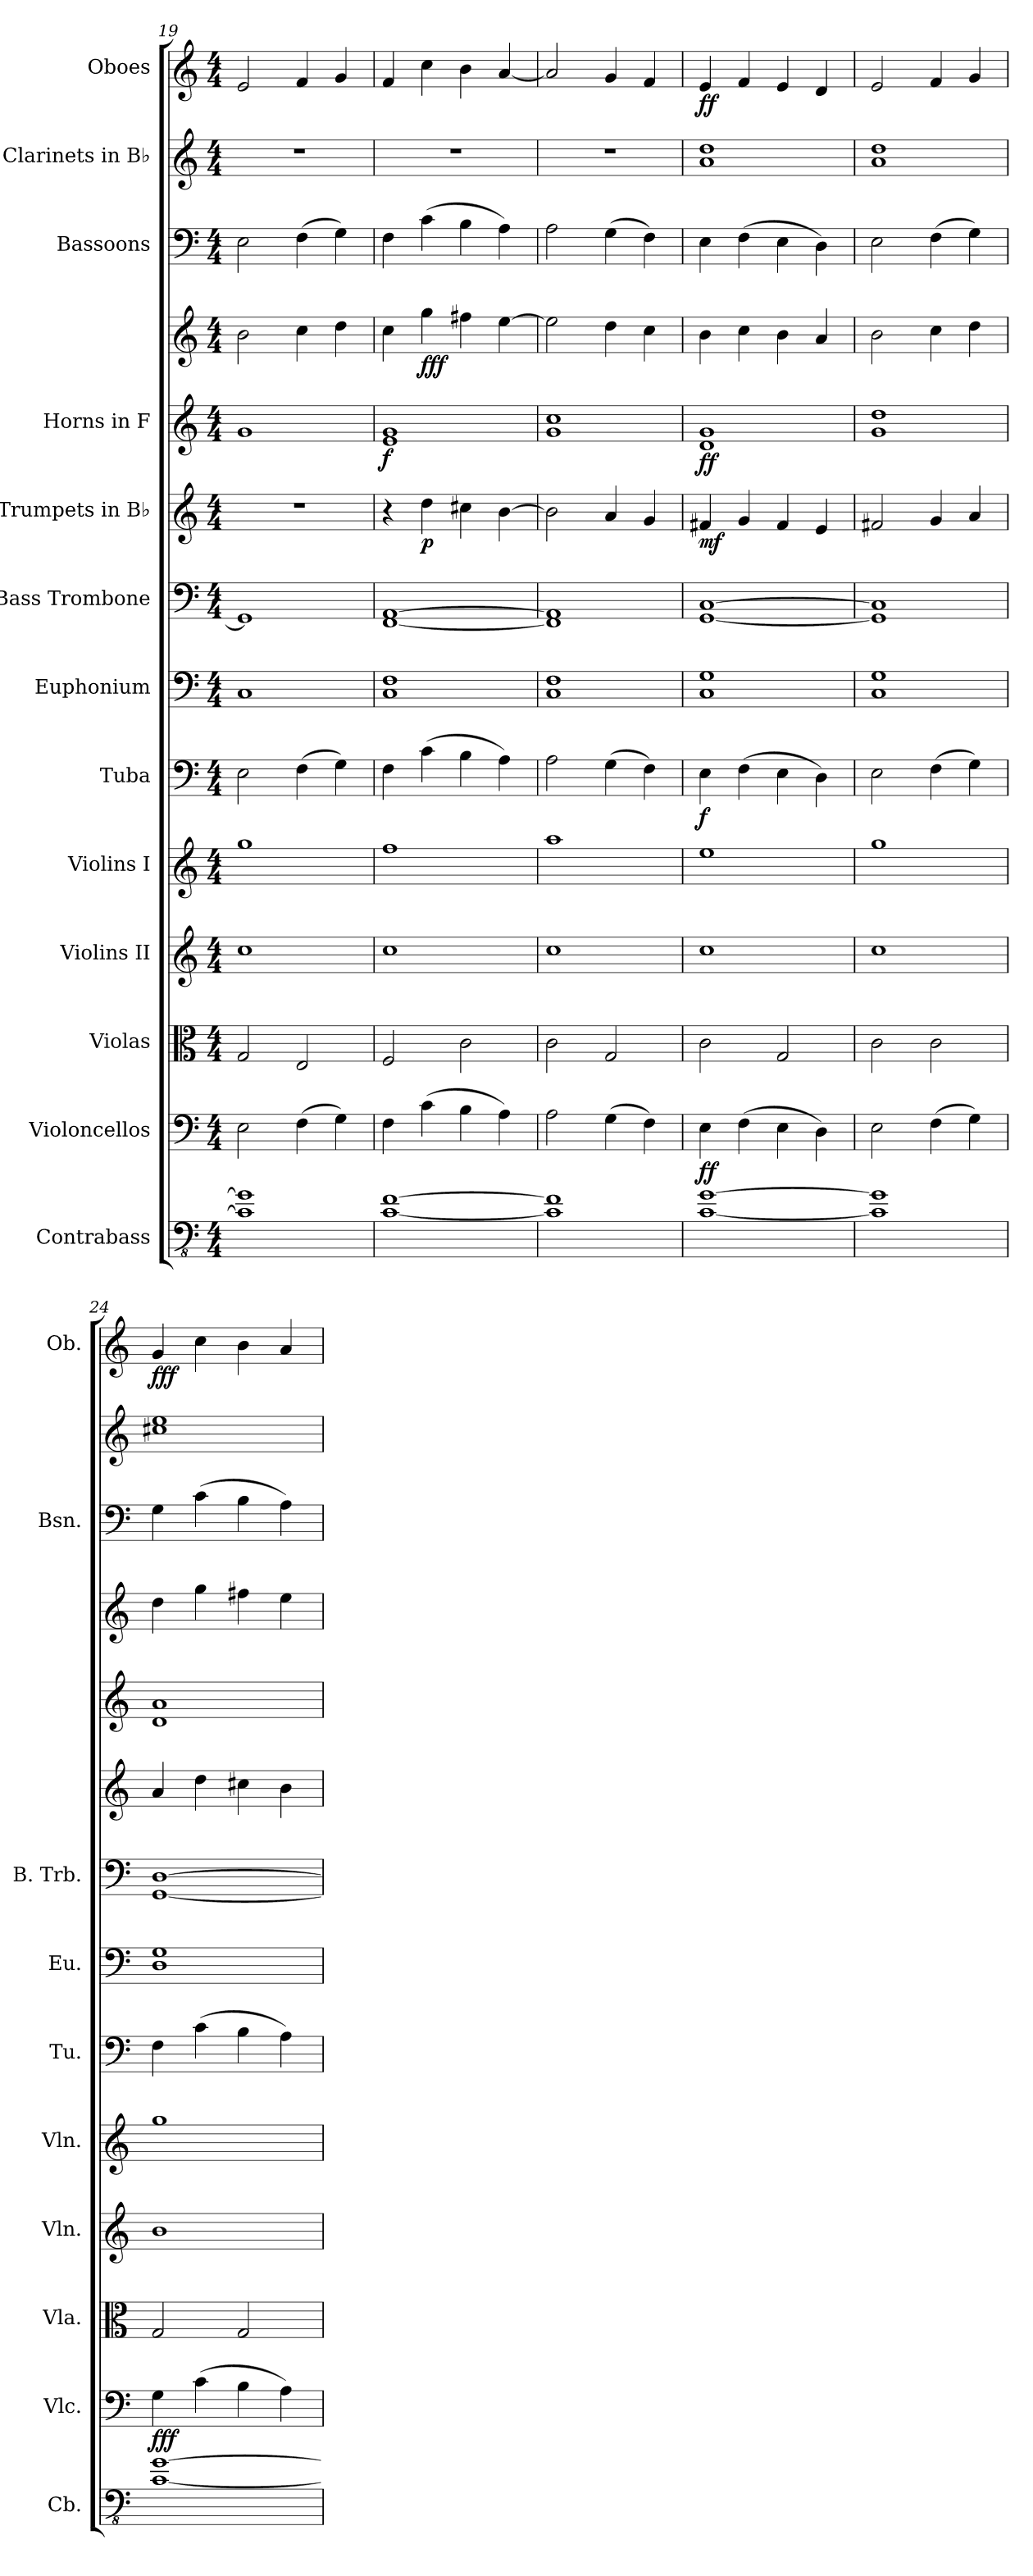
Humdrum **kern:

**kern	**kern	**dynam	**kern	**kern	**kern	**kern	**dynam	**kern	**kern	**kern	**dynam	**kern	**kern	**dynam	**kern	**kern	**kern	**dynam
*part13	*part12	*part12	*part11	*part10	*part9	*part8	*part8	*part7	*part6	*part5	*part5	*part4	*part4	*part4	*part3	*part2	*part1	*part1
*staff14	*staff13	*staff13	*staff12	*staff11	*staff10	*staff9	*staff9	*staff8	*staff7	*staff6	*staff6	*staff5	*staff4	*staff4/5	*staff3	*staff2	*staff1	*staff1
*I"Contrabass	*I"Violoncellos	*	*I"Violas	*I"Violins II	*I"Violins I	*I"Tuba	*	*I"Euphonium	*I"Bass Trombone	*I"Trumpets in B♭	*	*I"Horns in F	*	*	*I"Bassoons	*I"Clarinets in B♭	*I"Oboes	*
*I'Cb.	*I'Vlc.	*	*I'Vla.	*I'Vln.	*I'Vln.	*I'Tu.	*	*I'Eu.	*I'B. Trb.	*	*	*	*	*	*I'Bsn.	*	*I'Ob.	*
*clefFv4	*clefF4	*	*clefC3	*clefG2	*clefG2	*clefF4	*	*clefF4	*clefF4	*clefG2	*	*clefG2	*clefG2	*	*clefF4	*clefG2	*clefG2	*
*ITrd7c12	*	*	*	*	*	*	*	*	*	*ITrd1c2	*	*ITrd4c7	*ITrd4c7	*	*	*ITrd1c2	*	*
*k[]	*k[]	*	*k[]	*k[]	*k[]	*k[]	*	*k[]	*k[]	*k[b-e-]	*	*k[b-]	*k[b-]	*	*k[]	*k[b-e-]	*k[]	*
*M4/4	*M4/4	*	*M4/4	*M4/4	*M4/4	*M4/4	*	*M4/4	*M4/4	*M4/4	*	*M4/4	*M4/4	*	*M4/4	*M4/4	*M4/4	*
=19	=19	=19	=19	=19	=19	=19	=19	=19	=19	=19	=19	=19	=19	=19	=19	=19	=19	=19
1CC] 1GG]	2E\	.	2G/	1cc	1gg	2E\	.	1C	1GG]	1r	.	1c	2e\	.	2E\	1r	2e/	.
.	(4F\	.	2E/	.	.	(4F\	.	.	.	.	.	.	4f\	.	(4F\	.	4f/	.
.	4G\)	.	.	.	.	4G\)	.	.	.	.	.	.	4g\	.	4G\)	.	4g/	.
=20	=20	=20	=20	=20	=20	=20	=20	=20	=20	=20	=20	=20	=20	=20	=20	=20	=20	=20
!	!	!	!	!	!	!	!	!	!	!	!	!	!	!LO:DY:b=2	!	!	!	!
[1CC [1FF	4F\	.	2F/	1cc	1ff	4F\	.	1C 1F	[1FF [1AA	4r	.	1A 1c	4f\	f	4F\	1r	4f/	.
!	!	!	!	!	!	!	!	!	!	!	!LO:DY:b	!	!	!LO:DY:b	!	!	!	!
.	(4c\	.	.	.	.	(4c\	.	.	.	4cc\	p	.	4cc\	fff	(4c\	.	4cc\	.
.	4B\	.	2c\	.	.	4B\	.	.	.	4bn\	.	.	4bn\	.	4B\	.	4b\	.
.	4A\)	.	.	.	.	4A\)	.	.	.	[4a\	.	.	[4a\	.	4A\)	.	[4a/	.
=21	=21	=21	=21	=21	=21	=21	=21	=21	=21	=21	=21	=21	=21	=21	=21	=21	=21	=21
1CC] 1FF]	2A\	.	2c\	1cc	1aa	2A\	.	1C 1F	1FF] 1AA]	2a\]	.	1c 1f	2a\]	.	2A\	1r	2a/]	.
.	(4G\	.	2G/	.	.	(4G\	.	.	.	4g/	.	.	4g\	.	(4G\	.	4g/	.
.	4F\)	.	.	.	.	4F\)	.	.	.	4f/	.	.	4f\	.	4F\)	.	4f/	.
=22	=22	=22	=22	=22	=22	=22	=22	=22	=22	=22	=22	=22	=22	=22	=22	=22	=22	=22
!	!	!LO:DY:b	!	!	!	!	!LO:DY:b	!	!	!	!LO:DY:b	!	!	!LO:DY:b=2	!	!	!	!LO:DY:b
[1CC [1GG	4E\	ff	2c\	1cc	1ee	4E\	f	1C 1G	[1GG [1C	4en/	mf	1G 1c	4e\	ff	4E\	1g 1cc	4e/	ff
.	(4F\	.	.	.	.	(4F\	.	.	.	4f/	.	.	4f\	.	(4F\	.	4f/	.
.	4E\	.	2G/	.	.	4E\	.	.	.	4e/	.	.	4e\	.	4E\	.	4e/	.
.	4D\)	.	.	.	.	4D\)	.	.	.	4d/	.	.	4d/	.	4D\)	.	4d/	.
=23	=23	=23	=23	=23	=23	=23	=23	=23	=23	=23	=23	=23	=23	=23	=23	=23	=23	=23
1CC] 1GG]	2E\	.	2c\	1cc	1gg	2E\	.	1C 1G	1GG] 1C]	2en/	.	1c 1g	2e\	.	2E\	1g 1cc	2e/	.
.	(4F\	.	2c\	.	.	(4F\	.	.	.	4f/	.	.	4f\	.	(4F\	.	4f/	.
.	4G\)	.	.	.	.	4G\)	.	.	.	4g/	.	.	4g\	.	4G\)	.	4g/	.
=24	=24	=24	=24	=24	=24	=24	=24	=24	=24	=24	=24	=24	=24	=24	=24	=24	=24	=24
*	*	*	*	*	*	*	*	*	*	*	*	*	*	*	*	*	*MM55	*
!	!	!LO:DY:b	!	!	!	!	!	!	!	!	!	!	!	!	!	!	!	!LO:DY:b
[1CC [1GG	4G\	fff	2G/	1b	1gg	4F\	.	1D 1G	[1GG [1D	4g/	.	1G 1d	4g\	.	4G\	1bn 1dd	4g/	fff
.	(4c\	.	.	.	.	(4c\	.	.	.	4cc\	.	.	4cc\	.	(4c\	.	4cc\	.
.	4B\	.	2G/	.	.	4B\	.	.	.	4bn\	.	.	4bn\	.	4B\	.	4b\	.
.	4A\)	.	.	.	.	4A\)	.	.	.	4a\	.	.	4a\	.	4A\)	.	4a/	.
=	=	=	=	=	=	=	=	=	=	=	=	=	=	=	=	=	=	=
*-	*-	*-	*-	*-	*-	*-	*-	*-	*-	*-	*-	*-	*-	*-	*-	*-	*-	*-
